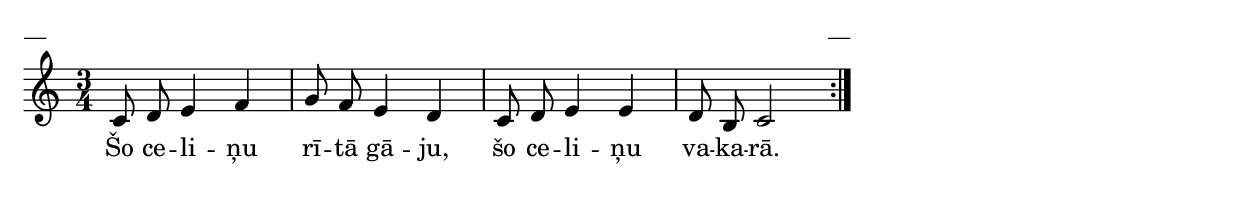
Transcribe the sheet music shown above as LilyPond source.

\version "2.13.16"
%\header {
%    title = "Šo celiņu rītā gāju",AA lapas, bēres
%}
\paper {
line-width = 14\cm
left-margin = 0.4\cm
between-system-padding = 0.1\cm
between-system-space = 0.1\cm
}
\layout {
indent = #0
ragged-last = ##f
}

voiceA = \relative c' {
\clef "treble"
\key a \minor
\time 3/4
\repeat volta 2 {
c8 d e4 f |
g8 f e4 d |
c8 d e4 e |
d8 b c2
}
} 

lyricA = \lyricmode {
Šo ce -- li -- ņu rī -- tā gā -- ju, šo ce -- li -- ņu va -- ka -- rā.
}  

fullScore = <<
\new Staff {
<<
\new Voice = "voiceA" { \oneVoice \autoBeamOff \voiceA }
\lyricsto "voiceA" \new Lyrics \lyricA
>>
}
>>

\score {
\fullScore
\header { piece = "__" opus = "__" }
}
\markup { \with-color #(x11-color 'white) \sans \smaller "__" }
\score {
\unfoldRepeats
\fullScore
\midi {
\context { \Staff \remove "Staff_performer" }
\context { \Voice \consists "Staff_performer" }
}
}


